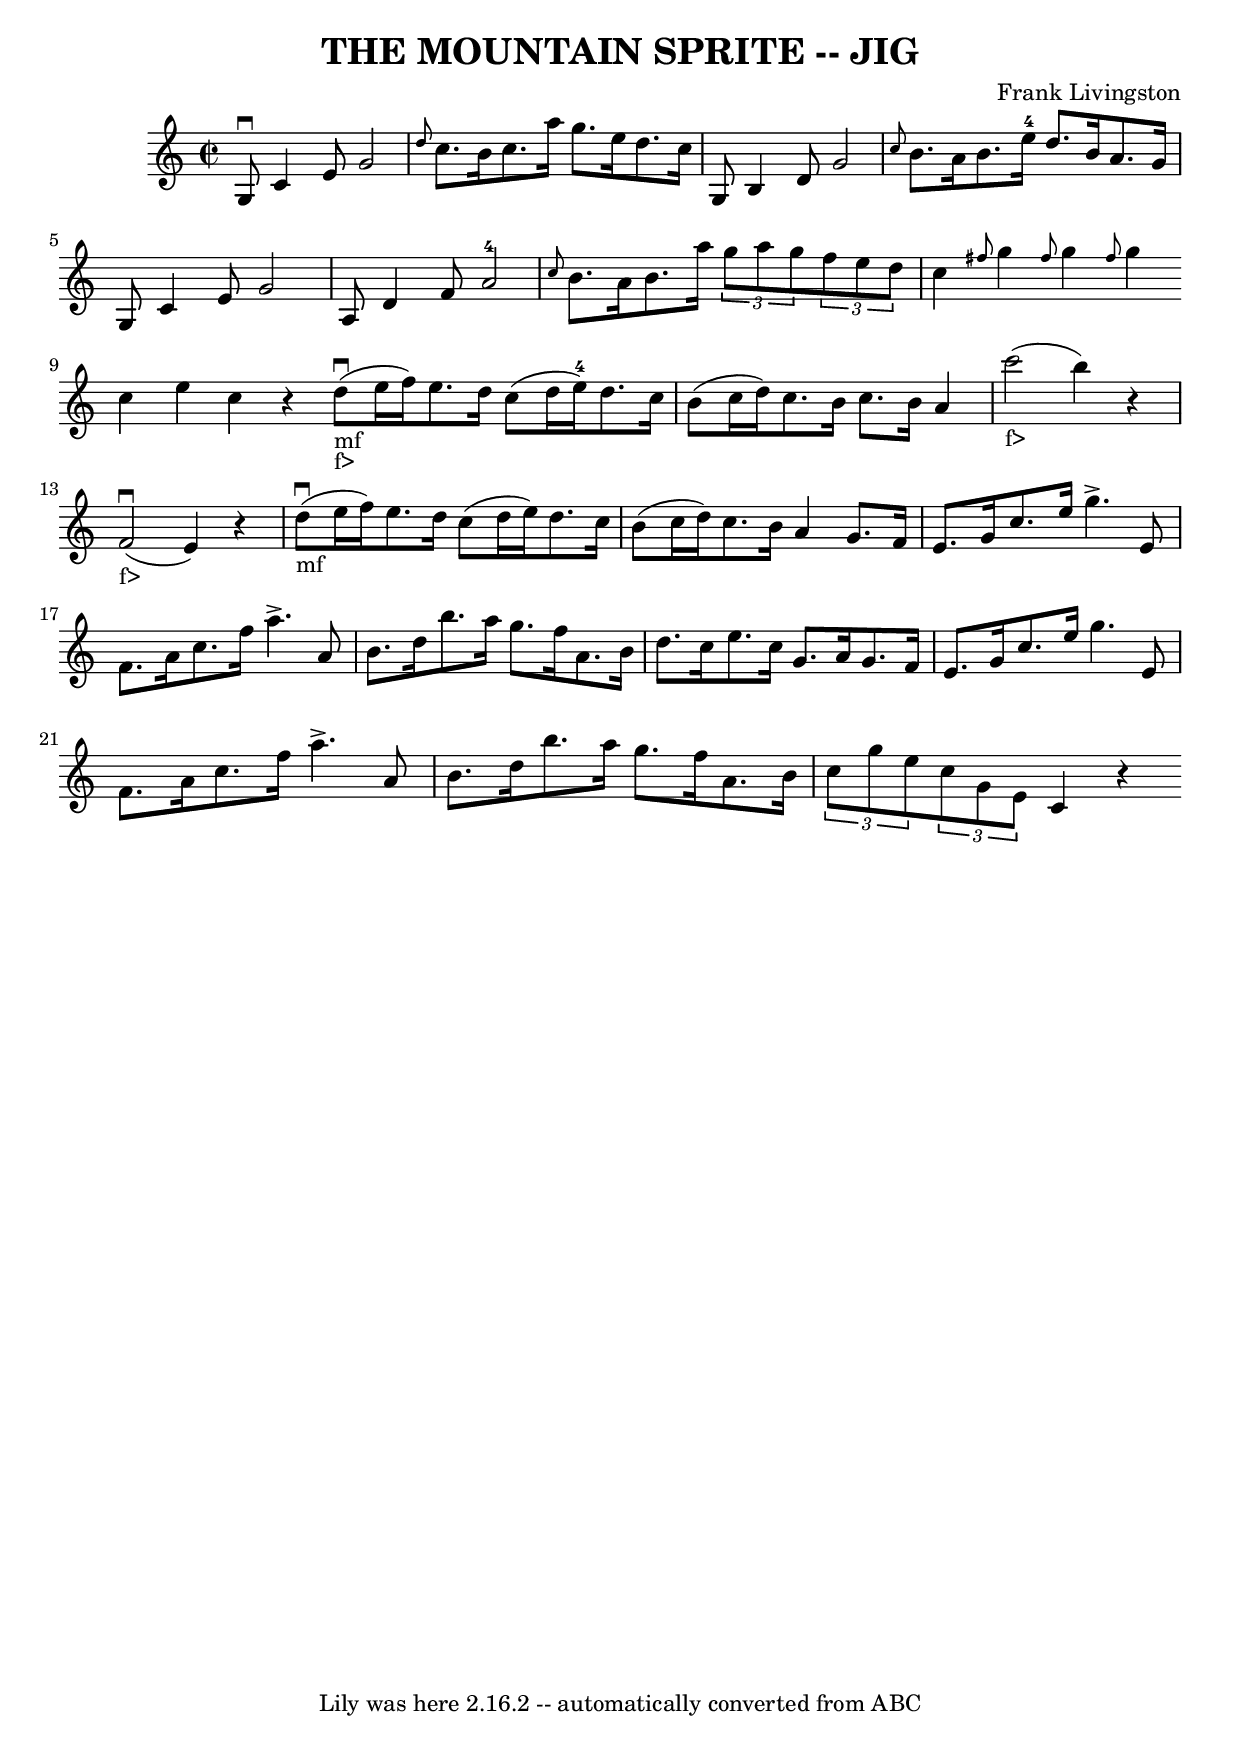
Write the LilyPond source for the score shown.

\version "2.16.2"
\include "Mammoth.ily"
\header {
  %% book = "Ryan's Mammoth Collection of Fiddle Tunes"
  composer = "Frank Livingston"
  crossRefNumber = "1"
  footnotes = ""
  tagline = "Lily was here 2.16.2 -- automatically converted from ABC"
  title = "THE MOUNTAIN SPRITE -- JIG"

}
voicedefault =  {


  \override Staff.TimeSignature #'style = #'C
  \time 2/2 
  \key c \major g8^\downbow c'4 e'8 g'2    |
  
  \grace { d''8  
	 } c''8. b'16 c''8. a''16 g''8. e''16    
  d''8. c''16    |
  g8 b4 d'8 g'2    |
  \grace {    
    c''8  
  } b'8. a'16 b'8. e''16-4 d''8. b'16 a'8. g'16    
  |
  g8 c'4 e'8 g'2    |
  a8 d'4 f'8 a'2 
  -4   |
  \grace { c''8  
	 } b'8. a'16 b'8. a''16    
  \times 2/3 { g''8 a''8 g''8  
	     }   \times 2/3 { f''8 e''8 d''8  
			    } 
  |
  c''4  \grace { fis''8  
	       } g''4  \grace { fis''8  
			      }   
  g''4  \grace { fis''8  
	       } g''4    \bar ":|" c''4 e''4 c''4    r4   
  \bar "|."     \bar "|:"       |
  d''8_"mf"_"f>"(^\downbow e''16    
  f''16) e''8. d''16 c''8 (d''16 e''16-4) d''8. c''16  
  |
  b'8 (c''16 d''16) c''8. b'16 c''8. b'16 a'4 
  |
  c'''2_"f>"(b''4)   r4   |
  f'2 
  _"f>"(^\downbow e'4)   r4       |
  d''8_"mf"(^\downbow e''16  
  f''16) e''8. d''16 c''8 (d''16 e''16) d''8. c''16    
  |
  b'8 (c''16 d''16) c''8. b'16 a'4 g'8. f'16    
  |
  e'8. g'16 c''8. e''16 g''4.^\accent e'8    |
  
  f'8. a'16 c''8. f''16 a''4.^\accent a'8    |
  b'8.    
  d''16 b''8. a''16 g''8. f''16 a'8. b'16    |
  d''8.   
  c''16 e''8. c''16 g'8. a'16 g'8. f'16        |
  e'8. 
  g'16 c''8. e''16 g''4. e'8    |
  f'8. a'16 c''8.   
  f''16 a''4.^\accent a'8    |
  b'8. d''16 b''8. a''16    
  g''8. f''16 a'8. b'16    |
  \times 2/3 { c''8 g''8    
	       e''8  
	     }   \times 2/3 { c''8 g'8 e'8  
			    } c'4    r4   \bar ":|"   

}

\score{
  <<

    \context Staff="default"
    {
      \voicedefault 
      
    }

  >>
  \layout {
    
  }
  \midi {
  }

}
